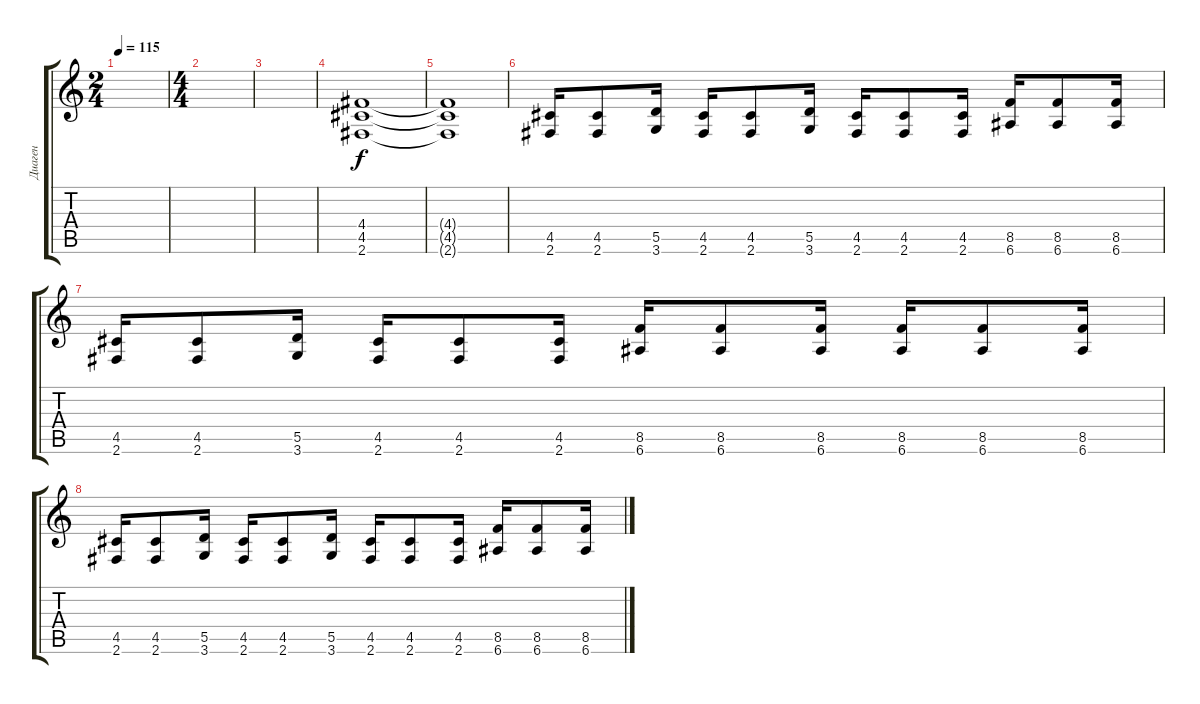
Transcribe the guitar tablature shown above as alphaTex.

\track ("Диаген" "Диаген") {instrument distortionguitar}
\staff {score tabs}
\tuning (E4 B3 G3 D3 A2 E2) {hide}
\ts (2 4)
\tempo 115
\clef g2
\ks c
|
\ts (4 4)
|
|
(4.4 4.5 2.6).1 |
(4.4{t} 4.5{t} 2.6{t}).1 |
(4.5 2.6).16 (4.5 2.6).8 (5.5 3.6).16 (4.5 2.6).16 (4.5 2.6).8 (5.5 3.6).16 (4.5 2.6).16 (4.5 2.6).8 (4.5 2.6).16 (8.5 6.6).16 (8.5 6.6).8 (8.5 6.6).16 |
(4.5 2.6).16 (4.5 2.6).8 (5.5 3.6).16 (4.5 2.6).16 (4.5 2.6).8 (4.5 2.6).16 (8.5 6.6).16 (8.5 6.6).8 (8.5 6.6).16 (8.5 6.6).16 (8.5 6.6).8 (8.5 6.6).16 |
(4.5 2.6).16 (4.5 2.6).8 (5.5 3.6).16 (4.5 2.6).16 (4.5 2.6).8 (5.5 3.6).16 (4.5 2.6).16 (4.5 2.6).8 (4.5 2.6).16 (8.5 6.6).16 (8.5 6.6).8 (8.5 6.6).16
